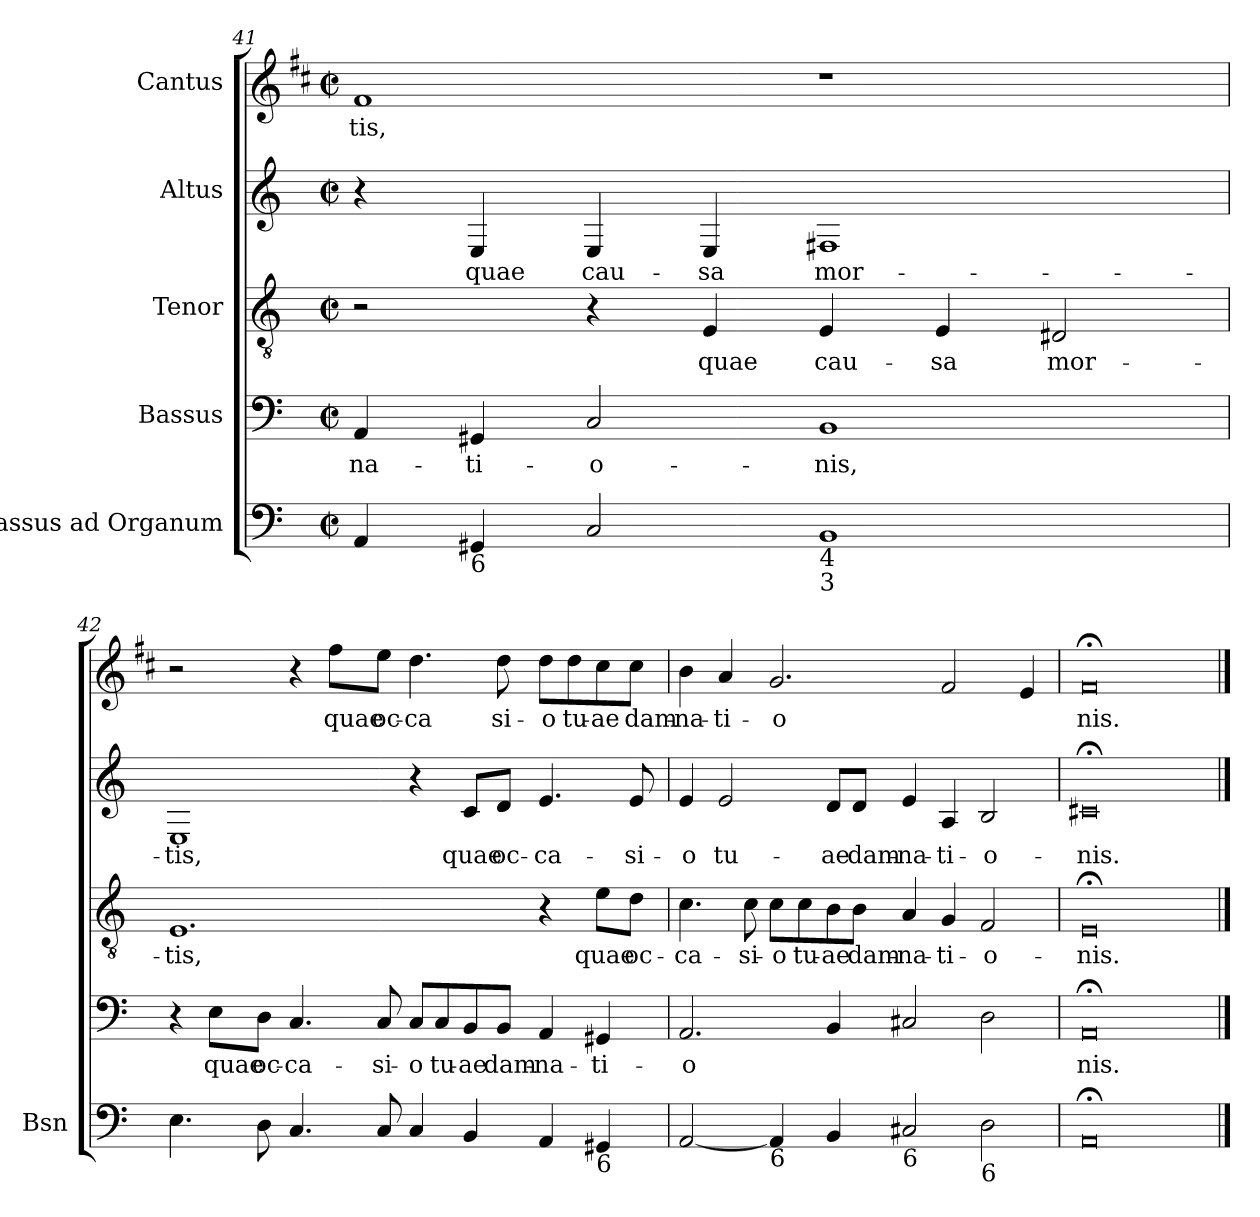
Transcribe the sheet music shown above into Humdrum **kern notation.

**kern	**kern	**text	**kern	**text	**kern	**text	**kern	**text
*part5	*part4	*part4	*part3	*part3	*part2	*part2	*part1	*part1
*staff5	*staff4	*staff4	*staff3	*staff3	*staff2	*staff2	*staff1	*staff1
*I"Bassus ad Organum	*I"Bassus	*	*I"Tenor	*	*I"Altus	*	*I"Cantus	*
*I'Bsn	*	*	*	*	*	*	*	*
!!LO:LB:g=z
*clefF4	*clefF4	*	*clefGv2	*	*clefG2	*	*clefG2	*
*	*	*	*	*	*	*	*ITrd1c2	*
*k[]	*k[]	*	*k[]	*	*k[]	*	*k[]	*
*C:	*C:	*	*C:	*	*C:	*	*C:	*
*M4/2	*M4/2	*	*M4/2	*	*M4/2	*	*M4/2	*
*met(c|)	*met(c|)	*	*met(c|)	*	*met(c|)	*	*met(c|)	*
=41	=41	=41	=41	=41	=41	=41	=41	=41
!	!	!LO:LY:b	!	!	!	!	!	!LO:LY:b
4AA	4AA	-na-	2r	.	4r	.	1e	tis,
!LO:TX:b:t=6	!	!	!	!	!	!	!	!
!	!	!LO:LY:b	!	!	!	!LO:LY:b	!	!
4GG#X	4GG#X	-ti-	.	.	4E	quae	.	.
!	!	!LO:LY:b	!	!	!	!LO:LY:b	!	!
2C	2C	-o-	4r	.	4E	cau-	.	.
!	!	!	!	!LO:LY:b	!	!LO:LY:b	!	!
.	.	.	4E	quae	4E	-sa	.	.
!LO:TX:b:t=4	!	!	!	!	!	!	!	!
!LO:TX:b:t=3	!	!	!	!	!	!	!	!
!	!	!LO:LY:b	!	!LO:LY:b	!	!LO:LY:b	!	!
1BB	1BB	-nis,	4E	cau-	1F#X	mor-	1r	.
!	!	!	!	!LO:LY:b	!	!	!	!
.	.	.	4E	-sa	.	.	.	.
!	!	!	!	!LO:LY:b	!	!	!	!
.	.	.	2D#X	mor-	.	.	.	.
=42	=42	=42	=42	=42	=42	=42	=42	=42
!	!	!	!	!LO:LY:b	!	!LO:LY:b	!	!
4.E	4r	.	1.E	-tis,	1E	-tis,	2r	.
!	!	!LO:LY:b	!	!	!	!	!	!
.	8E\L	quae	.	.	.	.	.	.
!	!	!LO:LY:b	!	!	!	!	!	!
8D	8D\J	oc-	.	.	.	.	.	.
!	!	!LO:LY:b	!	!	!	!	!	!
4.C	4.C	-ca-	.	.	.	.	4r	.
!	!	!	!	!	!	!	!	!LO:LY:b
.	.	.	.	.	.	.	8ee\L	quae
!	!	!LO:LY:b	!	!	!	!	!	!LO:LY:b
8C	8C	-si-	.	.	.	.	8dd\J	oc-
!	!	!LO:LY:b	!	!	!	!	!	!LO:LY:b
4C	8C/L	-o	.	.	4r	.	4.cc	-ca
!	!	!LO:LY:b	!	!	!	!	!	!
.	8C/	tu-	.	.	.	.	.	.
!	!	!LO:LY:b	!	!	!	!LO:LY:b	!	!
4BB	8BB/	-ae	.	.	8c/L	quae	.	.
!	!	!LO:LY:b	!	!	!	!LO:LY:b	!	!LO:LY:b
.	8BB/J	dam-	.	.	8d/J	oc-	8cc	si-
!	!	!LO:LY:b	!	!	!	!LO:LY:b	!	!LO:LY:b
4AA	4AA	-na-	4r	.	4.e	-ca-	8cc\L	-o
!	!	!	!	!	!	!	!	!LO:LY:b
.	.	.	.	.	.	.	8cc\	tu-
!LO:TX:b:t=6	!	!	!	!	!	!	!	!
!	!	!LO:LY:b	!	!LO:LY:b	!	!	!	!LO:LY:b
4GG#X	4GG#X	-ti-	8e\L	quae	.	.	8b\	-ae
!	!	!	!	!LO:LY:b	!	!LO:LY:b	!	!LO:LY:b
.	.	.	8d\J	oc-	8e	-si-	8b\J	dam-
=43	=43	=43	=43	=43	=43	=43	=43	=43
!	!	!LO:LY:b	!	!LO:LY:b	!	!LO:LY:b	!	!LO:LY:b
[2AA	2.AA	-o	4.c	-ca-	4e	-o	4a	-na-
!	!	!	!	!	!	!LO:LY:b	!	!LO:LY:b
.	.	.	.	.	2e	tu-	4g	-ti-
!	!	!	!	!LO:LY:b	!	!	!	!
.	.	.	8c	-si-	.	.	.	.
!LO:TX:b:t=6	!	!	!	!	!	!	!	!
!	!	!	!	!LO:LY:b	!	!	!	!LO:LY:b
4AA]	.	.	8c\L	-o	.	.	2.f	-o
!	!	!	!	!LO:LY:b	!	!	!	!
.	.	.	8c\	tu-	.	.	.	.
!	!	!	!	!LO:LY:b	!	!LO:LY:b	!	!
4BB	4BB	.	8B\	-ae	8d/L	-ae	.	.
!	!	!	!	!LO:LY:b	!	!LO:LY:b	!	!
.	.	.	8B\J	dam-	8d/J	dam-	.	.
!LO:TX:b:t=6	!	!	!	!	!	!	!	!
!	!	!	!	!LO:LY:b	!	!LO:LY:b	!	!
2C#X	2C#X	.	4A	-na-	4e	-na-	.	.
!	!	!	!	!LO:LY:b	!	!LO:LY:b	!	!
.	.	.	4G	-ti-	4A	-ti-	2e	.
!LO:TX:b:t=6	!	!	!	!	!	!	!	!
!	!	!	!	!LO:LY:b	!	!LO:LY:b	!	!
2D	2D	.	2F	-o-	2B	-o-	.	.
.	.	.	.	.	.	.	4d	.
=44	=44	=44	=44	=44	=44	=44	=44	=44
!	!	!LO:LY:b	!	!LO:LY:b	!	!LO:LY:b	!	!LO:LY:b
0AA;<	0AA;<	nis.	0E;<	-nis.	0c#X;<	-nis.	0e;<	nis.
==	==	==	==	==	==	==	==	==
*-	*-	*-	*-	*-	*-	*-	*-	*-
